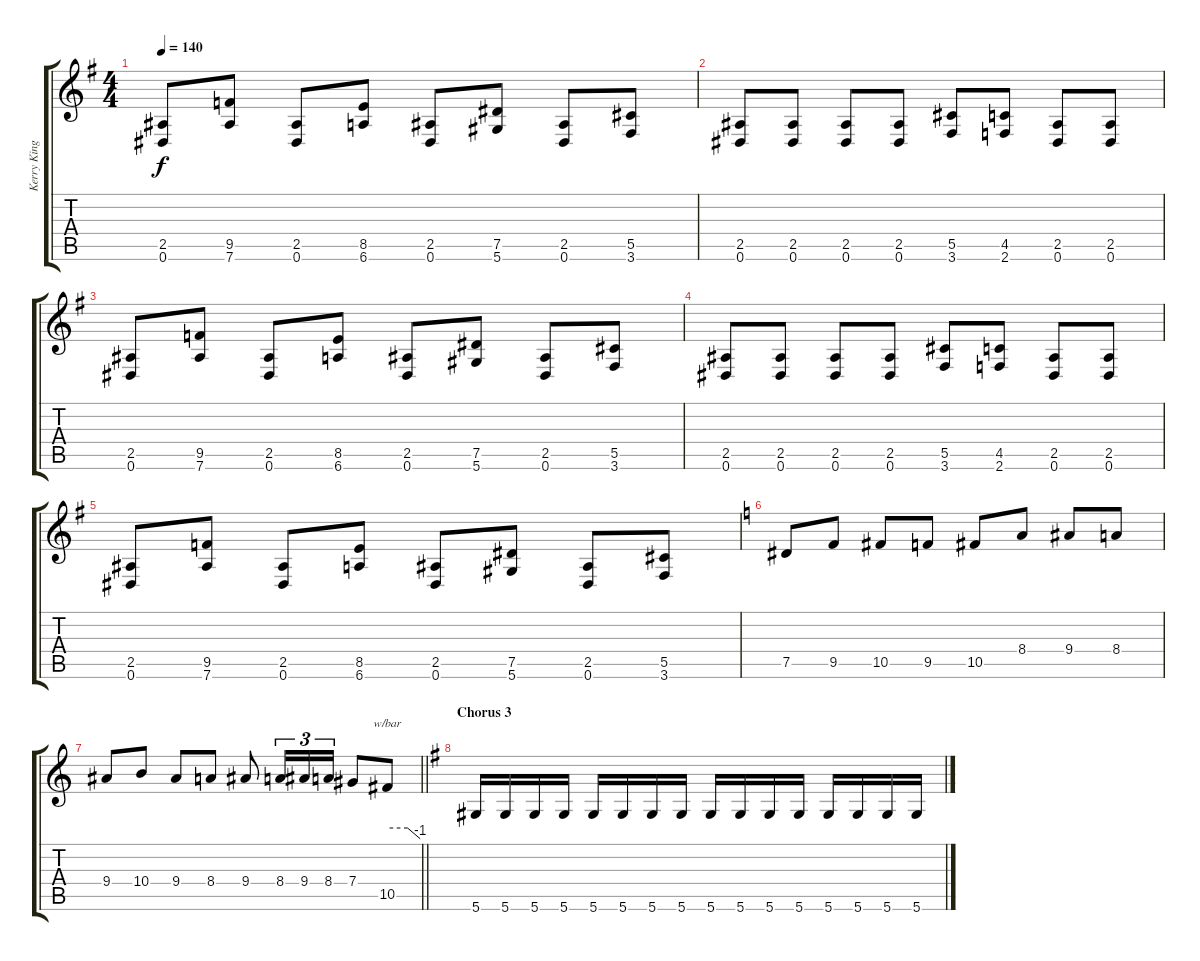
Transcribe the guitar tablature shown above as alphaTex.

\track ("Kerry King" "Kerry King") {instrument distortionguitar}
\staff {score tabs}
\tuning (Eb4 Bb3 Gb3 Db3 Ab2 Eb2) {hide}
\ts (4 4)
\tempo 140
\clef g2
\ks g
(2.5 0.6).8{dy f} (9.5 7.6).8 (2.5 0.6).8 (8.5 6.6).8 (2.5 0.6).8 (7.5 5.6).8 (2.5 0.6).8 (5.5 3.6).8 |
(2.5 0.6).8 (2.5 0.6).8 (2.5 0.6).8 (2.5 0.6).8 (5.5 3.6).8 (4.5 2.6).8 (2.5 0.6).8 (2.5 0.6).8 |
(2.5 0.6).8 (9.5 7.6).8 (2.5 0.6).8 (8.5 6.6).8 (2.5 0.6).8 (7.5 5.6).8 (2.5 0.6).8 (5.5 3.6).8 |
(2.5 0.6).8 (2.5 0.6).8 (2.5 0.6).8 (2.5 0.6).8 (5.5 3.6).8 (4.5 2.6).8 (2.5 0.6).8 (2.5 0.6).8 |
(2.5 0.6).8 (9.5 7.6).8 (2.5 0.6).8 (8.5 6.6).8 (2.5 0.6).8 (7.5 5.6).8 (2.5 0.6).8 (5.5 3.6).8 |
\ks c
7.5.8 9.5.8 10.5.8 9.5.8 10.5.8 8.4.8 9.4.8 8.4.8 |
\barLineRight lightlight
9.4.8 10.4.8 9.4.8 8.4.8 9.4.8 8.4.16{tu (3 2)} 9.4.16{tu (3 2)} 8.4.16{tu (3 2)} 7.4.8 10.5.8{tbe (custom default 0 0 37 0 60 -4)} |
\section ("" "Chorus 3")
\ks g
5.6.16 5.6.16 5.6.16 5.6.16 5.6.16 5.6.16 5.6.16 5.6.16 5.6.16 5.6.16 5.6.16 5.6.16 5.6.16 5.6.16 5.6.16 5.6.16
